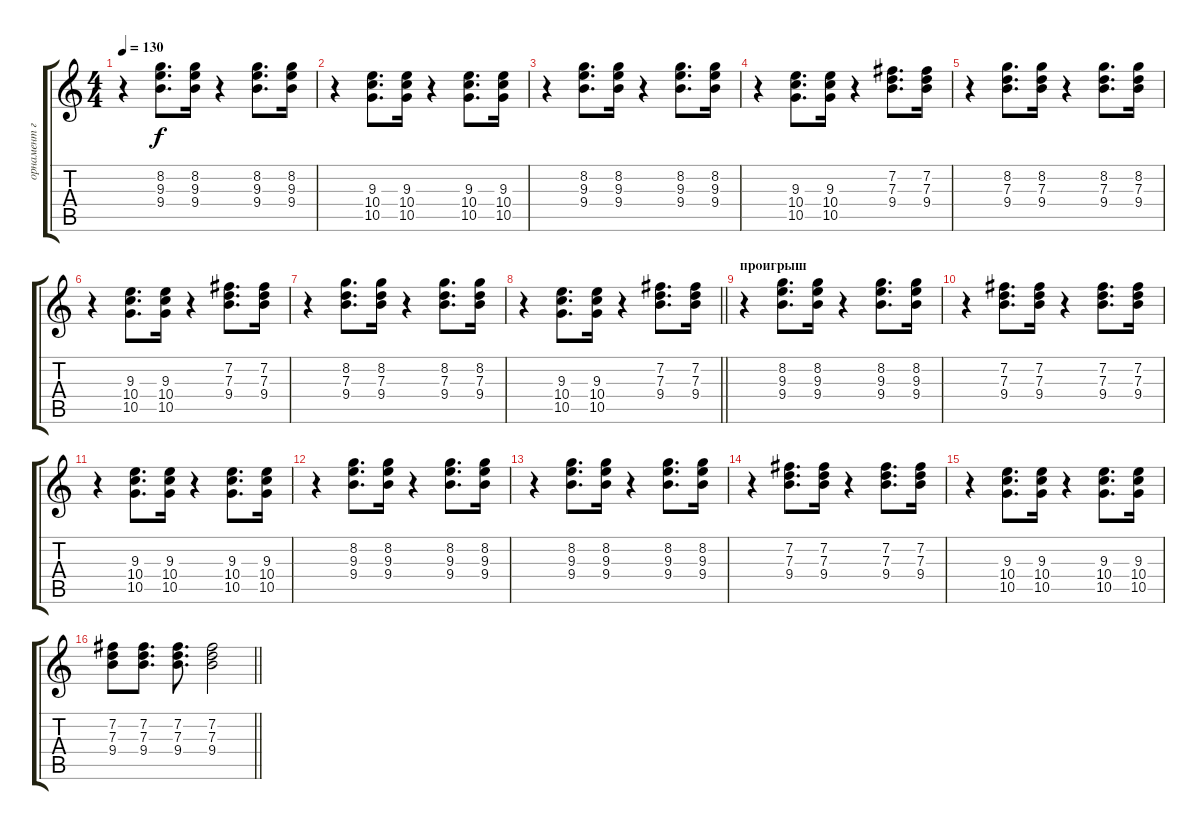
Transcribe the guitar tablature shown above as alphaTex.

\track ("орнамент гитара" "орнамент г") {instrument electricguitarmuted}
\staff {score tabs}
\tuning (E4 B3 G3 D3 A2 E2) {hide}
\ts (4 4)
\tempo 130
\clef g2
\ks c
r.4{dy f} (8.2 9.3 9.4).8{d} (8.2 9.3 9.4).16 r.4 (8.2 9.3 9.4).8{d} (8.2 9.3 9.4).16 |
r.4 (9.3 10.4 10.5).8{d} (9.3 10.4 10.5).16 r.4 (9.3 10.4 10.5).8{d} (9.3 10.4 10.5).16 |
r.4 (8.2 9.3 9.4).8{d} (8.2 9.3 9.4).16 r.4 (8.2 9.3 9.4).8{d} (8.2 9.3 9.4).16 |
r.4 (9.3 10.4 10.5).8{d} (9.3 10.4 10.5).16 r.4 (7.2 7.3 9.4).8{d} (7.2 7.3 9.4).16 |
r.4 (8.2 7.3 9.4).8{d} (8.2 7.3 9.4).16 r.4 (8.2 7.3 9.4).8{d} (8.2 7.3 9.4).16 |
r.4 (9.3 10.4 10.5).8{d} (9.3 10.4 10.5).16 r.4 (7.2 7.3 9.4).8{d} (7.2 7.3 9.4).16 |
r.4 (8.2 7.3 9.4).8{d} (8.2 7.3 9.4).16 r.4 (8.2 7.3 9.4).8{d} (8.2 7.3 9.4).16 |
\barLineRight lightlight
r.4 (9.3 10.4 10.5).8{d} (9.3 10.4 10.5).16 r.4 (7.2 7.3 9.4).8{d} (7.2 7.3 9.4).16 |
\section ("" "проигрыш")
r.4 (8.2 9.3 9.4).8{d} (8.2 9.3 9.4).16 r.4 (8.2 9.3 9.4).8{d} (8.2 9.3 9.4).16 |
r.4 (7.2 7.3 9.4).8{d} (7.2 7.3 9.4).16 r.4 (7.2 7.3 9.4).8{d} (7.2 7.3 9.4).16 |
r.4 (9.3 10.4 10.5).8{d} (9.3 10.4 10.5).16 r.4 (9.3 10.4 10.5).8{d} (9.3 10.4 10.5).16 |
r.4 (8.2 9.3 9.4).8{d} (8.2 9.3 9.4).16 r.4 (8.2 9.3 9.4).8{d} (8.2 9.3 9.4).16 |
r.4 (8.2 9.3 9.4).8{d} (8.2 9.3 9.4).16 r.4 (8.2 9.3 9.4).8{d} (8.2 9.3 9.4).16 |
r.4 (7.2 7.3 9.4).8{d} (7.2 7.3 9.4).16 r.4 (7.2 7.3 9.4).8{d} (7.2 7.3 9.4).16 |
r.4 (9.3 10.4 10.5).8{d} (9.3 10.4 10.5).16 r.4 (9.3 10.4 10.5).8{d} (9.3 10.4 10.5).16 |
\barLineRight lightlight
(7.2 7.3 9.4).8 (7.2 7.3 9.4).8{d} (7.2 7.3 9.4).8{d} (7.2 7.3 9.4).2
